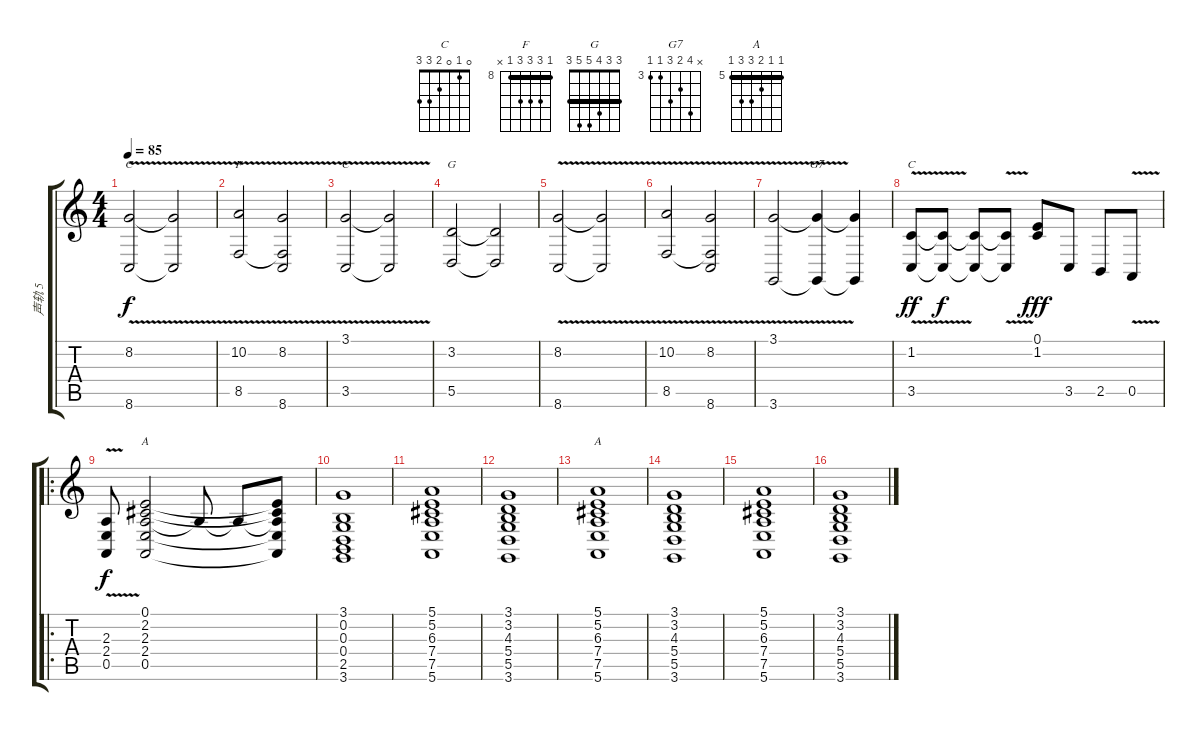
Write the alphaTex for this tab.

\track ("声轨 5" "声轨 5") {instrument synthvoice}
\staff {score tabs}
\tuning (E4 B3 G3 D3 A2 E2) {hide}
\chord ("C" 8 8 9 10 10 8) {firstfret 8 barre 8}
\chord ("F" 8 10 10 10 8 x) {firstfret 8 barre 8}
\chord ("C" 3 5 5 5 3 x) {barre 3}
\chord ("G" 3 3 4 5 5 3) {barre 3}
\chord ("G7" x 6 4 5 3 3) {firstfret 3}
\chord ("C" 0 1 0 2 3 3)
\chord ("A" 0 2 2 2 0 x)
\chord ("A" 5 5 6 7 7 5) {firstfret 5 barre 5}
\ts (4 4)
\tempo 85
\clef g2
\ks c
(8.2{v} 8.6{v}).2{ch "C" dy f instrument synthvoice} (8.2{t} 8.6{t}).2 |
(10.2{v} 8.5{v}).2{ch "F"} (8.2 8.5{t} 8.6).2 |
(3.1{v} 3.5{v}).2{ch "C"} (3.1{v t} 3.5{v t}).2 |
(3.2 5.5).2{ch "G"} (3.2{t} 5.5{t}).2 |
(8.2{v} 8.6{v}).2 (8.2{t} 8.6{t}).2 |
(10.2{v} 8.5{v}).2 (8.2{v} 8.5{v t} 8.6{v}).2 |
(3.1{v} 3.6{v}).2 (3.1{t} 3.6{t}).4{ch "G7"} (3.1{t} 3.6{t}).4 |
(1.2{v} 3.5{v}).8{ch "C" dy ff} (1.2{t} 3.5{t}).8{dy f} (1.2{t} 3.5{t}).8 (1.2{v t} 3.5{v t}).8 (0.1 1.2).8{dy fff} 3.5.8 2.5.8 0.5{v}.8 |
\ro
(2.3{v} 2.4{v} 0.5{v}).8{dy f} (0.1 2.2 2.3 2.4 0.5).2{ch "A"} 2.3{t}.8 2.3{t}.8 (0.1{t} 2.2{t} 2.3{t} 2.4{t} 0.5{t}).8 |
(3.1 0.2 0.3 0.4 2.5 3.6).1 |
(5.1 5.2 6.3 7.4 7.5 5.6).1 |
(3.1 3.2 4.3 5.4 5.5 3.6).1 |
(5.1 5.2 6.3 7.4 7.5 5.6).1{ch "A"} |
(3.1 3.2 4.3 5.4 5.5 3.6).1 |
(5.1 5.2 6.3 7.4 7.5 5.6).1 |
(3.1 3.2 4.3 5.4 5.5 3.6).1
